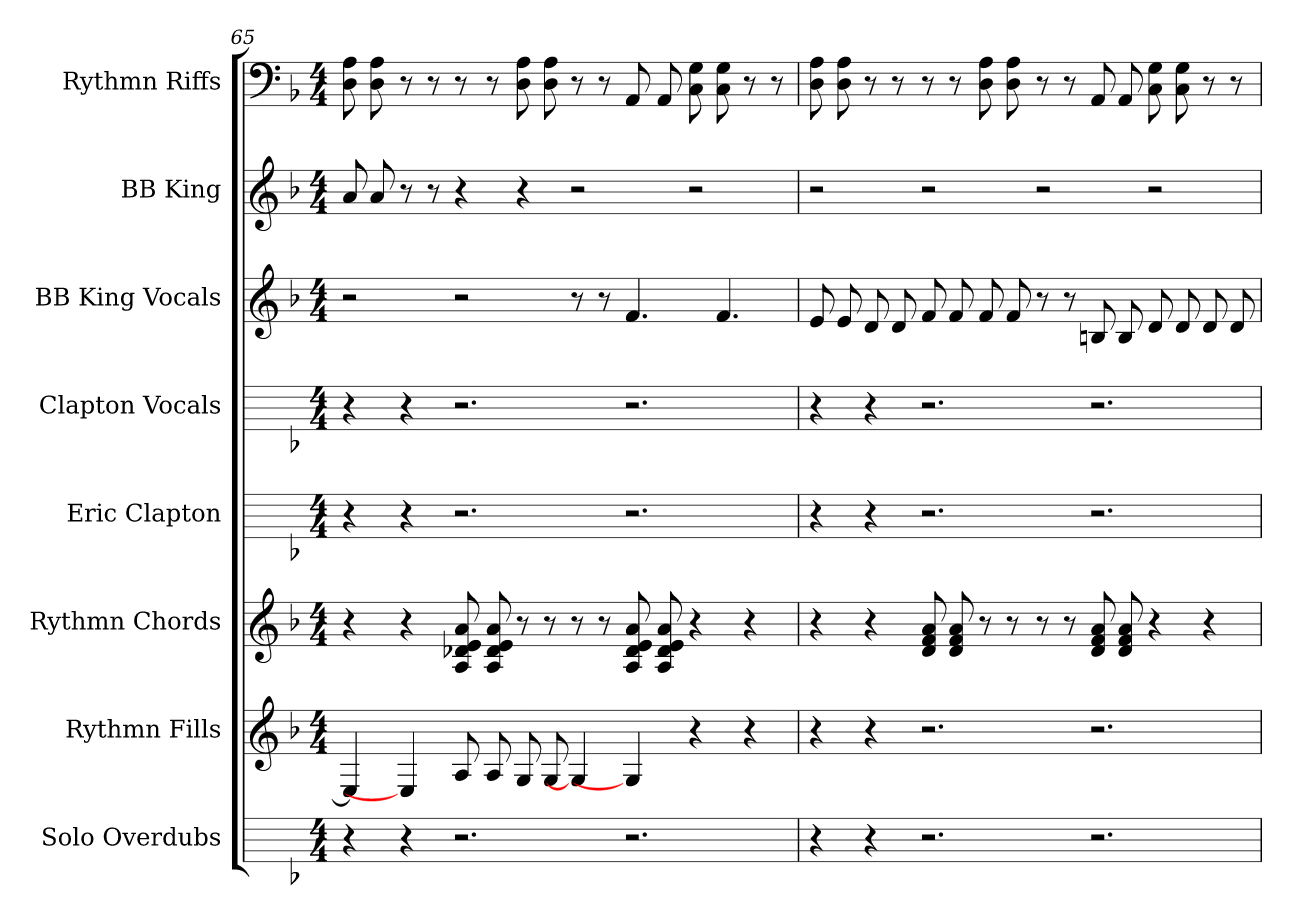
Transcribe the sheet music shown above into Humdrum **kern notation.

**kern	**kern	**kern	**kern	**kern	**kern	**kern	**kern
*part8	*part7	*part6	*part5	*part4	*part3	*part2	*part1
*staff8	*staff7	*staff6	*staff5	*staff4	*staff3	*staff2	*staff1
*I"Solo Overdubs	*I"Rythmn Fills	*I"Rythmn Chords	*I"Eric Clapton	*I"Clapton Vocals	*I"BB King Vocals	*I"BB King	*I"Rythmn Riffs
*	*	*	*	*	*	*	*
*k[b-]	*k[b-]	*k[b-]	*k[b-]	*k[b-]	*k[b-]	*k[b-]	*k[b-]
*M4/4	*M4/4	*M4/4	*M4/4	*M4/4	*M4/4	*M4/4	*M4/4
=65	=65	=65	=65	=65	=65	=65	=65
4r	4E]	4r	4r	4r	2r	8a	8A 8D
.	.	.	.	.	.	8a	8A 8D
4r	4E]	4r	4r	4r	.	8r	8r
.	.	.	.	.	.	8r	8r
2.r	8A	8a 8e 8d- 8A	2.r	2.r	2r	4r	8r
.	8A	8a 8e 8d- 8A	.	.	.	.	8r
.	8G	8r	.	.	.	4r	8A 8D
.	8G	8r	.	.	.	.	8A 8D
.	4G]	8r	.	.	8r	2r	8r
.	.	8r	.	.	8r	.	8r
2.r	4G]	8a 8e 8d- 8A	2.r	2.r	4.f	.	8AA
.	.	8a 8e 8d- 8A	.	.	.	.	8AA
.	4r	4r	.	.	.	2r	8G 8C
.	.	.	.	.	4.f	.	8G 8C
.	4r	4r	.	.	.	.	8r
.	.	.	.	.	.	.	8r
=66	=66	=66	=66	=66	=66	=66	=66
4r	4r	4r	4r	4r	8e	2r	8A 8D
.	.	.	.	.	8e	.	8A 8D
4r	4r	4r	4r	4r	8d	.	8r
.	.	.	.	.	8d	.	8r
2.r	2.r	8a 8f 8d	2.r	2.r	8f	2r	8r
.	.	8a 8f 8d	.	.	8f	.	8r
.	.	8r	.	.	8f	.	8A 8D
.	.	8r	.	.	8f	.	8A 8D
.	.	8r	.	.	8r	2r	8r
.	.	8r	.	.	8r	.	8r
2.r	2.r	8a 8f 8d	2.r	2.r	8B	.	8AA
.	.	8a 8f 8d	.	.	8B	.	8AA
.	.	4r	.	.	8d	2r	8G 8C
.	.	.	.	.	8d	.	8G 8C
.	.	4r	.	.	8d	.	8r
.	.	.	.	.	8d	.	8r
=	=	=	=	=	=	=	=
*-	*-	*-	*-	*-	*-	*-	*-
